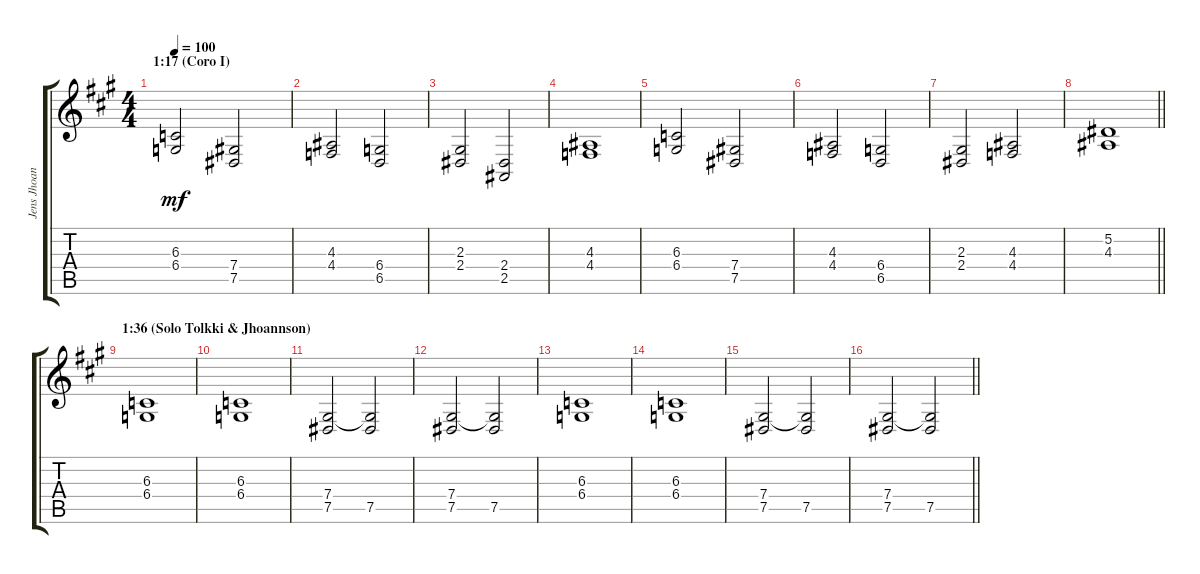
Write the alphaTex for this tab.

\track ("Jens Jhoannson (String)" "Jens Jhoan") {instrument stringensemble1}
\staff {score tabs}
\tuning (Eb4 Bb3 Gb3 Db3 Ab2 Eb2) {hide}
\ts (4 4)
\section ("" "1:17 (Coro I)")
\tempo 100
\clef g2
\ks a
(6.3 6.4).2{dy mf volume 13} (7.4 7.5).2 |
(4.3 4.4).2 (6.4 6.5).2 |
(2.3 2.4).2 (2.4 2.5).2 |
(4.3 4.4).1 |
(6.3 6.4).2 (7.4 7.5).2 |
(4.3 4.4).2 (6.4 6.5).2 |
(2.3 2.4).2 (4.3 4.4).2 |
\barLineRight lightlight
(5.2 4.3).1 |
\section ("" "1:36 (Solo Tolkki & Jhoannson)")
(6.3 6.4).1{volume 12} |
(6.3 6.4).1 |
(7.4 7.5).2 (7.4{t} 7.5).2 |
(7.4 7.5).2 (7.4{t} 7.5).2 |
(6.3 6.4).1 |
(6.3 6.4).1 |
(7.4 7.5).2 (7.4{t} 7.5).2 |
\barLineRight lightlight
(7.4 7.5).2 (7.4{t} 7.5).2
